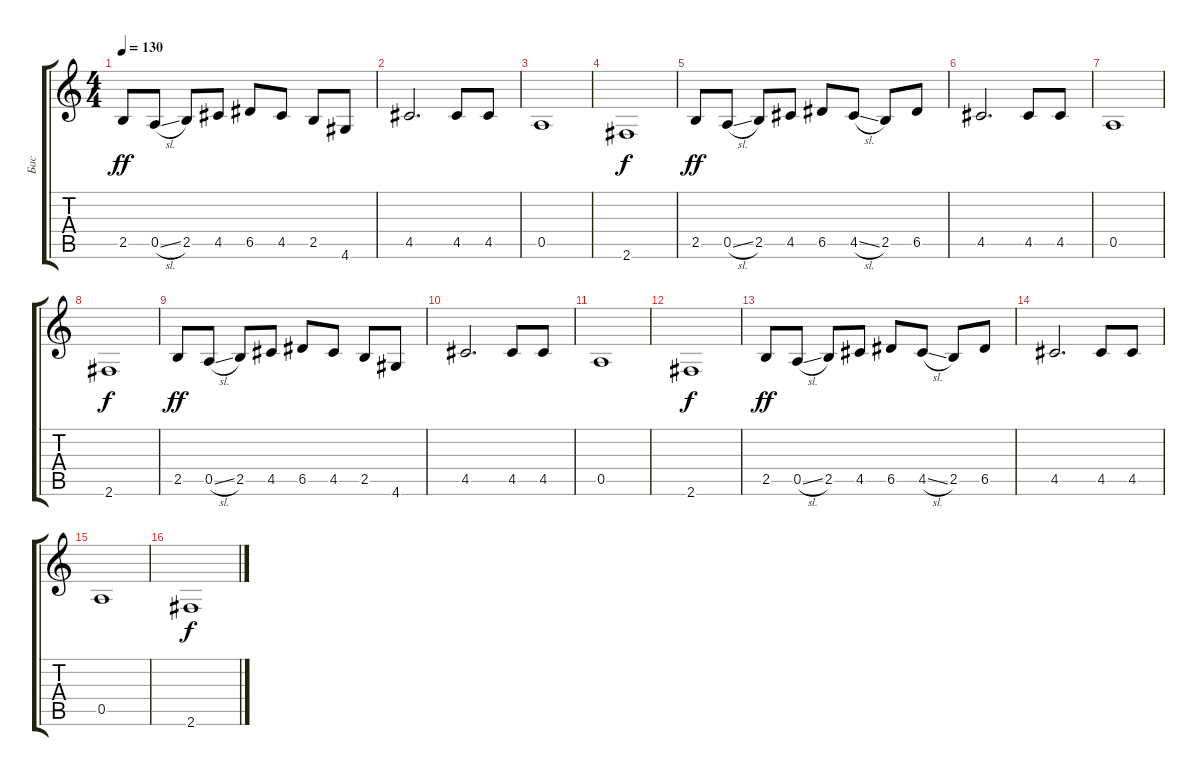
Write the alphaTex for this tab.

\track ("Бас" "Бас") {instrument electricbassfinger}
\staff {score tabs}
\tuning (E4 B3 G3 D3 A2 E2) {hide}
\ts (4 4)
\tempo 130
\clef g2
\ks c
2.5.8{dy ff} 0.5{sl}.8 2.5.8 4.5.8 6.5.8 4.5.8 2.5.8 4.6.8 |
4.5.2{d} 4.5.8 4.5.8 |
0.5.1 |
2.6.1{dy f} |
2.5.8{dy ff} 0.5{sl}.8 2.5.8 4.5.8 6.5.8 4.5{sl}.8 2.5.8 6.5.8 |
4.5.2{d} 4.5.8 4.5.8 |
0.5.1 |
2.6.1{dy f} |
2.5.8{dy ff} 0.5{sl}.8 2.5.8 4.5.8 6.5.8 4.5.8 2.5.8 4.6.8 |
4.5.2{d} 4.5.8 4.5.8 |
0.5.1 |
2.6.1{dy f} |
2.5.8{dy ff} 0.5{sl}.8 2.5.8 4.5.8 6.5.8 4.5{sl}.8 2.5.8 6.5.8 |
4.5.2{d} 4.5.8 4.5.8 |
0.5.1 |
2.6.1{dy f}
